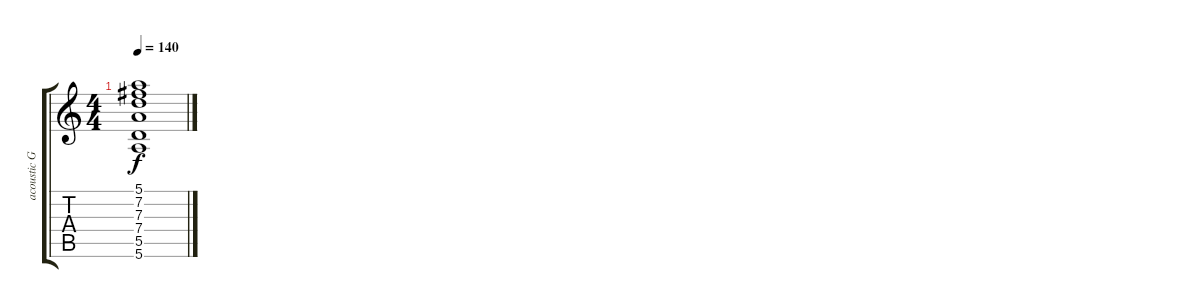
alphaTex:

\track ("acoustic GT" "acoustic G") {instrument acousticguitarsteel}
\staff {score tabs}
\tuning (E4 B3 G3 D3 A2 E2) {hide}
\ts (4 4)
\tempo 140
\clef g2
\ks c
(5.1 7.2 7.3 7.4 5.5 5.6).1{dy f}
